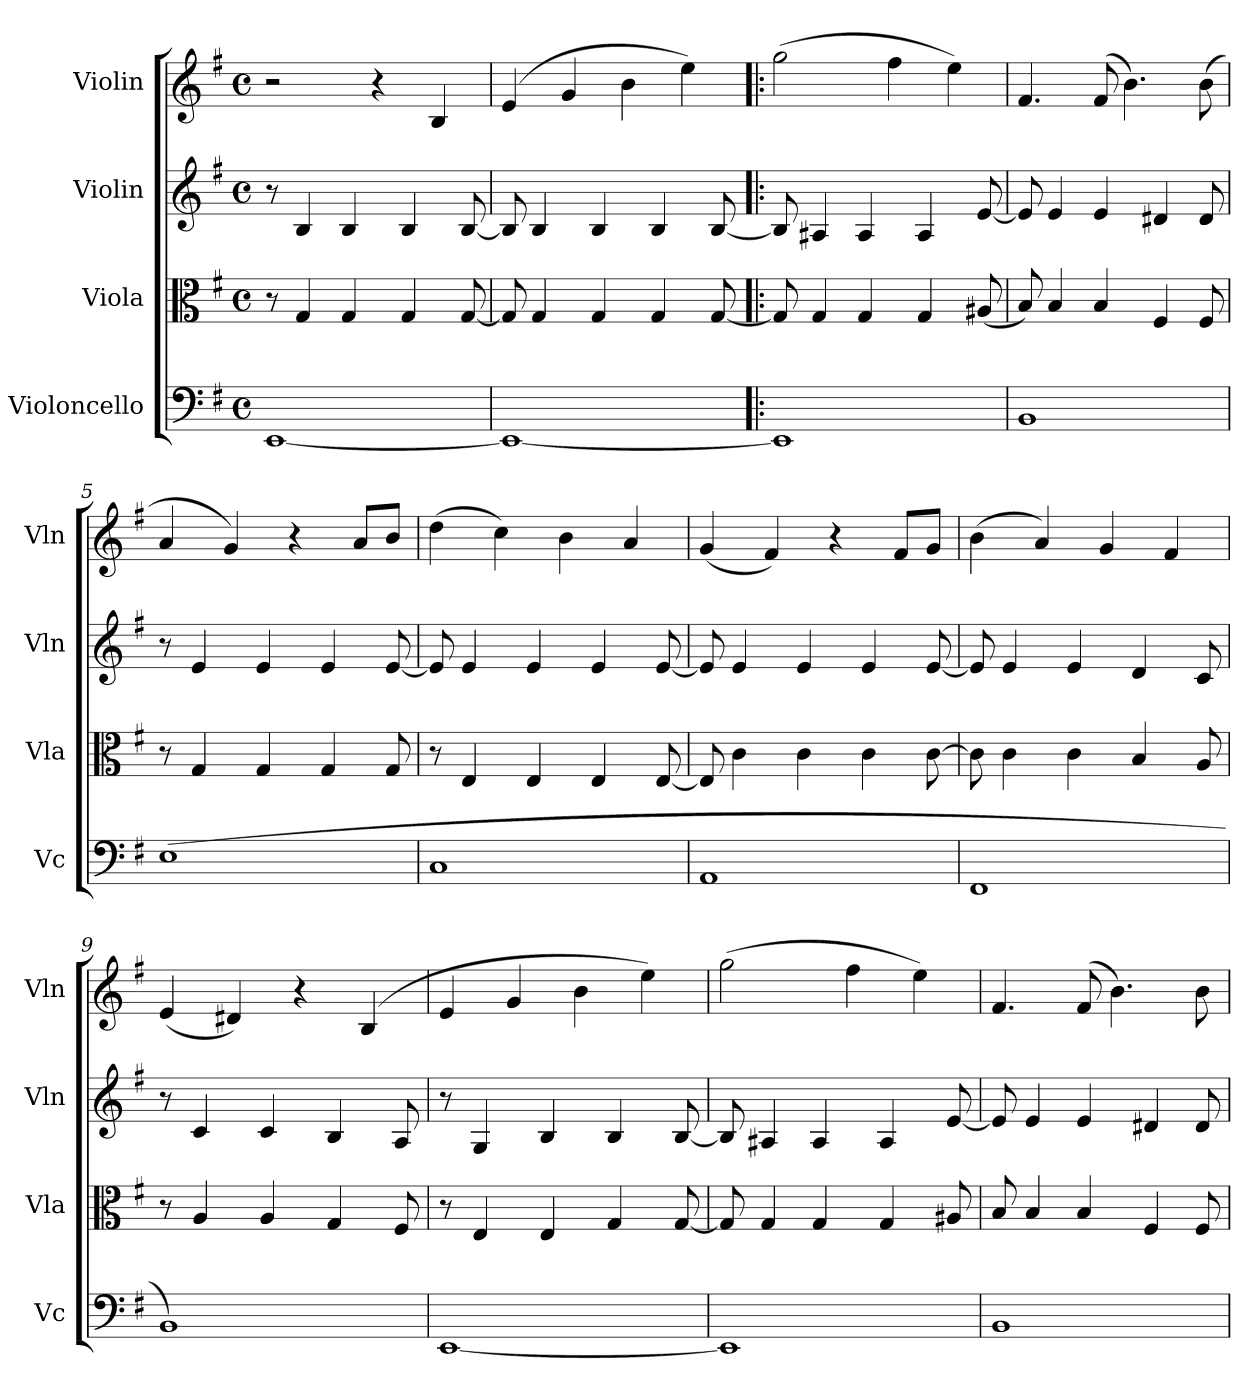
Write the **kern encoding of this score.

**kern	**kern	**kern	**kern
*part4	*part3	*part2	*part1
*staff4	*staff3	*staff2	*staff1
*I"Violoncello	*I"Viola	*I"Violin	*I"Violin
*I'Vc	*I'Vla	*I'Vln	*I'Vln
*clefF4	*clefC3	*clefG2	*clefG2
*k[f#]	*k[f#]	*k[f#]	*k[f#]
*M4/4	*M4/4	*M4/4	*M4/4
*met(c)	*met(c)	*met(c)	*met(c)
*MM80	*MM80	*MM80	*MM80
=1	=1	=1	=1
[1EE	8r	8r	2r
.	4G/	4B/	.
.	4G/	4B/	.
.	.	.	4r
.	4G/	4B/	.
.	.	.	4B/
.	[8G/	[8B/	.
=2	=2	=2	=2
1EE_	8G/]	8B/]	(4e/
.	4G/	4B/	.
.	.	.	4g/
.	4G/	4B/	.
.	.	.	4b\
.	4G/	4B/	.
.	.	.	4ee\)
.	[8G/	[8B/	.
=3!|:	=3!|:	=3!|:	=3!|:
1EE]	8G/]	8B/]	(2gg\
.	4G/	4A#X/	.
.	4G/	4A#/	.
.	.	.	4ff#\
.	4G/	4A#/	.
.	.	.	4ee\)
.	(8A#X/	[8e/	.
=4	=4	=4	=4
1BB	8B/)	8e/]	4.f#/
.	4B/	4e/	.
.	4B/	4e/	(8f#/
.	.	.	4.b\)
.	4F#/	4d#X/	.
.	8F#/	8d#/	(8b\
=5	=5	=5	=5
(1E	8r	8r	4a/
.	4G/	4e/	.
.	.	.	4g/)
.	4G/	4e/	.
.	.	.	4r
.	4G/	4e/	.
.	.	.	8a/L
.	8G/	[8e/	8b/J
=6	=6	=6	=6
1C	8r	8e/]	(4dd\
.	4E/	4e/	.
.	.	.	4cc\)
.	4E/	4e/	.
.	.	.	4b\
.	4E/	4e/	.
.	.	.	4a/
.	[8E/	[8e/	.
=7	=7	=7	=7
1AA	8E/]	8e/]	(4g/
.	4c\	4e/	.
.	.	.	4f#/)
.	4c\	4e/	.
.	.	.	4r
.	4c\	4e/	.
.	.	.	8f#/L
.	[8c\	[8e/	8g/J
=8	=8	=8	=8
1FF#	8c\]	8e/]	(4b\
.	4c\	4e/	.
.	.	.	4a/)
.	4c\	4e/	.
.	.	.	4g/
.	4B/	4d/	.
.	.	.	4f#/
.	8A/	8c/	.
!!LO:LB:g=z
=9	=9	=9	=9
1BB)	8r	8r	(4e/
.	4A/	4c/	.
.	.	.	4d#X/)
.	4A/	4c/	.
.	.	.	4r
.	4G/	4B/	.
.	.	.	(>4B/
.	8F#/	8A/	.
=10	=10	=10	=10
[1EE	8r	8r	4e/
.	4E/	4G/	.
.	.	.	4g/
.	4E/	4B/	.
.	.	.	4b\
.	4G/	4B/	.
.	.	.	4ee\)
.	[8G/	[8B/	.
=11	=11	=11	=11
1EE]	8G/]	8B/]	(2gg\
.	4G/	4A#X/	.
.	4G/	4A#/	.
.	.	.	4ff#\
.	4G/	4A#/	.
.	.	.	4ee\)
.	8A#X/	[8e/	.
=12	=12	=12	=12
1BB	8B/	8e/]	4.f#/
.	4B/	4e/	.
.	4B/	4e/	(8f#/
.	.	.	4.b\)
.	4F#/	4d#X/	.
.	8F#/	8d#/	8b\
=	=	=	=
*-	*-	*-	*-
